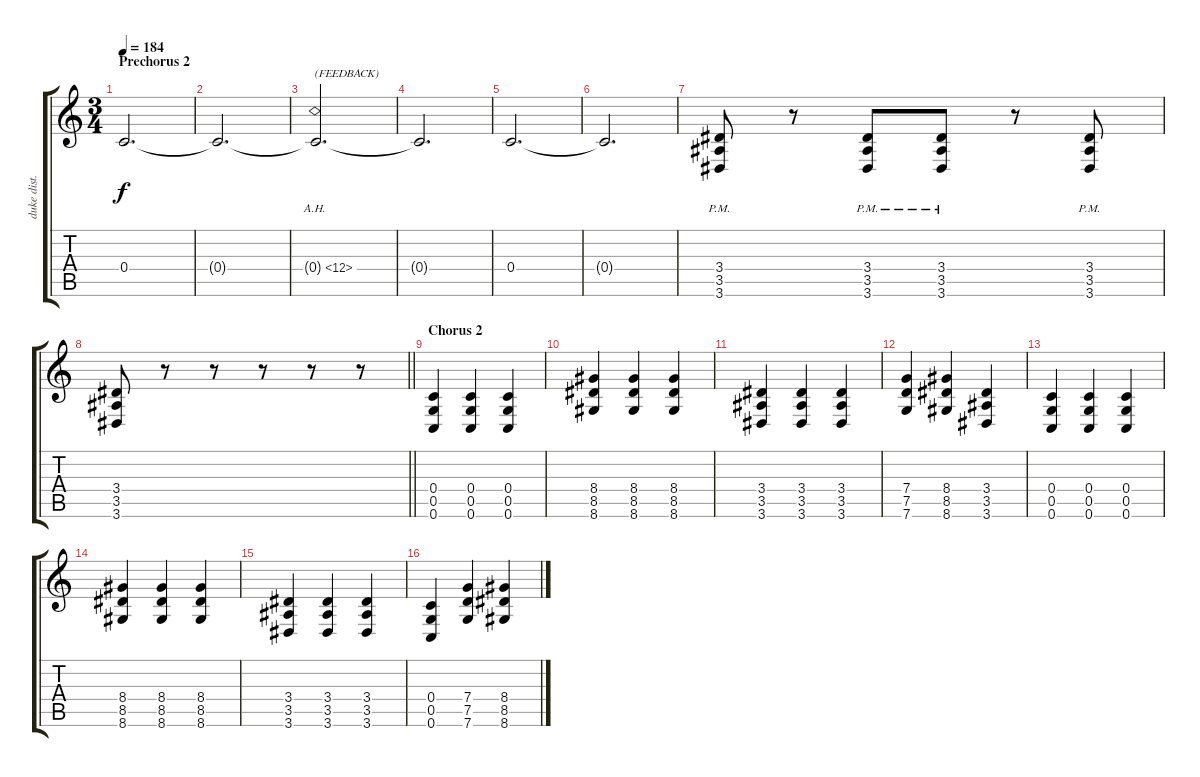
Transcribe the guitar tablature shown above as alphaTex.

\track ("duke dist." "duke dist.") {instrument overdrivenguitar}
\staff {score tabs}
\tuning (D4 A3 F3 C3 G2 C2) {hide}
\ts (3 4)
\section ("" "Prechorus 2")
\tempo 184
\clef g2
\ks c
0.4.2{d dy f} |
0.4{t}.2{d} |
0.4{ah 12 t}.2{d txt "(FEEDBACK)"} |
0.4{t}.2{d} |
0.4.2{d} |
0.4{t}.2{d} |
(3.4{pm} 3.5{pm} 3.6{pm}).8 r.8 (3.4{pm} 3.5{pm} 3.6{pm}).8 (3.4{pm} 3.5{pm} 3.6{pm}).8 r.8 (3.4{pm} 3.5{pm} 3.6{pm}).8 |
\barLineRight lightlight
(3.4 3.5 3.6).8 r.8 r.8 r.8 r.8 r.8 |
\section ("" "Chorus 2")
(0.4 0.5 0.6).4 (0.4 0.5 0.6).4 (0.4 0.5 0.6).4 |
(8.4 8.5 8.6).4 (8.4 8.5 8.6).4 (8.4 8.5 8.6).4 |
(3.4 3.5 3.6).4 (3.4 3.5 3.6).4 (3.4 3.5 3.6).4 |
(7.4 7.5 7.6).4 (8.4 8.5 8.6).4 (3.4 3.5 3.6).4 |
(0.4 0.5 0.6).4 (0.4 0.5 0.6).4 (0.4 0.5 0.6).4 |
(8.4 8.5 8.6).4 (8.4 8.5 8.6).4 (8.4 8.5 8.6).4 |
(3.4 3.5 3.6).4 (3.4 3.5 3.6).4 (3.4 3.5 3.6).4 |
(0.4 0.5 0.6).4 (7.4 7.5 7.6).4 (8.4 8.5 8.6).4
